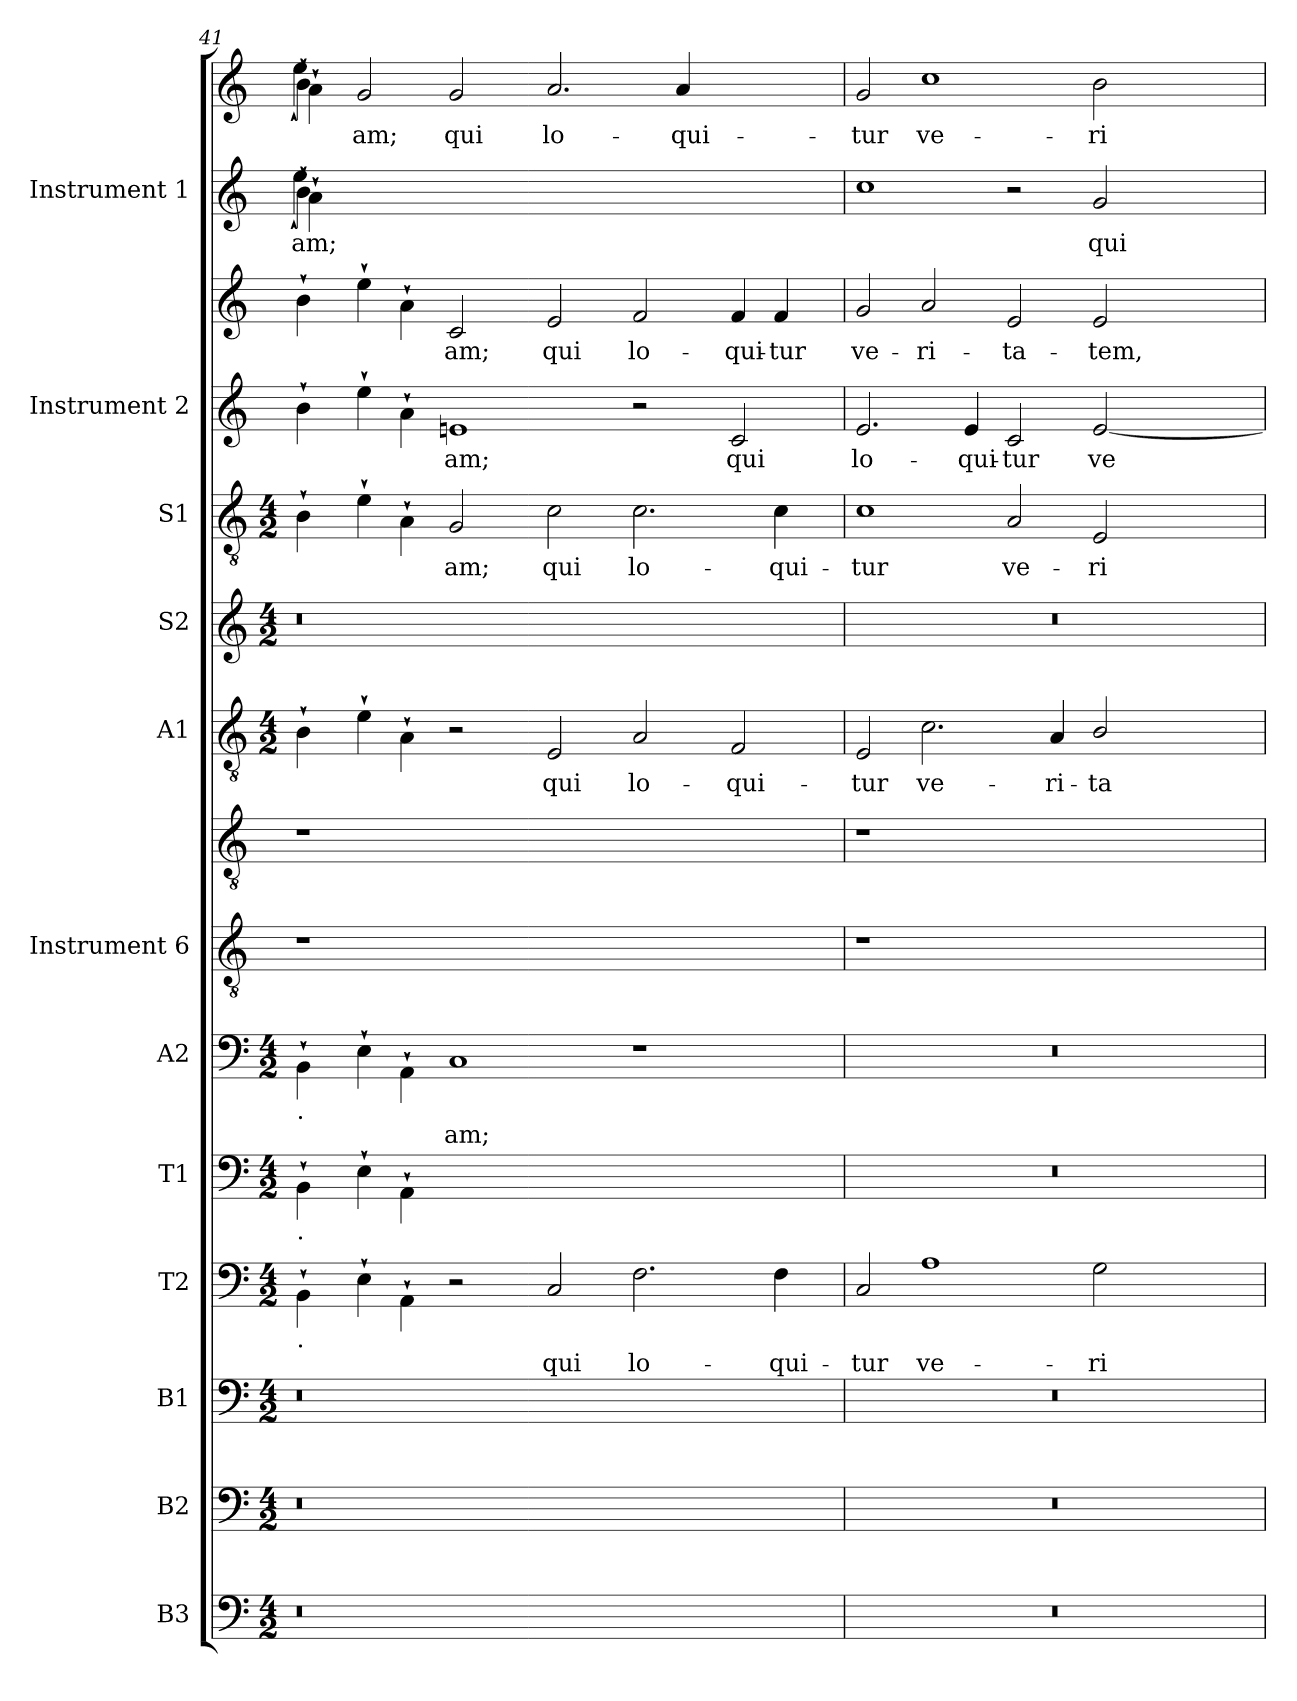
**kern	**kern	**kern	**kern	**text	**kern	**kern	**text	**kern	**kern	**kern	**text	**kern	**kern	**text	**kern	**text	**kern	**text	**kern	**text	**kern	**text
*part12	*part11	*part10	*part9	*part9	*part8	*part7	*part7	*part6	*part6	*part5	*part5	*part4	*part3	*part3	*part2	*part2	*part2	*part2	*part1	*part1	*part1	*part1
*staff15	*staff14	*staff13	*staff12	*staff12	*staff11	*staff10	*staff10	*staff9	*staff8	*staff7	*staff7	*staff6	*staff5	*staff5	*staff4	*staff4	*staff3	*staff3	*staff2	*staff2	*staff1	*staff1
*I"B3	*I"B2	*I"B1	*I"T2	*	*I"T1	*I"A2	*	*I"Instrument 6	*	*I"A1	*	*I"S2	*I"S1	*	*I"Instrument 2	*	*	*	*I"Instrument 1	*	*	*
!!LO:LB:g=z
*clefF4	*clefF4	*clefF4	*clefF4	*	*clefF4	*clefF4	*	*clefGv2	*clefGv2	*clefGv2	*	*clefG2	*clefGv2	*	*clefG2	*	*clefG2	*	*clefG2	*	*clefG2	*
*	*	*	*	*	*	*	*	*	*	*k[]	*	*	*	*	*	*	*	*	*	*	*	*
*	*	*	*	*	*	*	*	*	*	*C:	*	*	*	*	*	*	*	*	*	*	*	*
*M4/2	*M4/2	*M4/2	*M4/2	*	*M4/2	*M4/2	*	*	*	*M4/2	*	*M4/2	*M4/2	*	*	*	*	*	*	*	*	*
=41	=41	=41	=41	=41	=41	=41	=41	=41	=41	=41	=41	=41	=41	=41	=41	=41	=41	=41	=41	=41	=41	=41
*	*	*	*	*	*	*	*	*	*	*	*	*	*	*	*	*	*	*	*^	*	*	*
*	*	*	*	*	*	*	*	*	*	*	*	*	*	*	*	*	*	*	*	*^	*	*	*
!	!	!	!	!	!	!LO:TX:b:t=.	!	!	!	!	!	!	!	!	!	!	!	!	!	!	!	!	!	!
!	!	!	!	!	!LO:TX:b:t=.	!	!	!	!	!	!	!	!	!	!	!	!	!	!	!	!	!	!	!
!	!	!	!LO:TX:b:t=.	!	!	!	!	!	!	!	!	!	!	!	!	!	!	!	!	!	!	!	!	!
!	!	!	!	!	!	!	!	!	!	!	!	!	!	!	!	!	!	!	!	!	!	!LO:LY:b	!	!
*	*	*	*	*	*	*	*	*	*	*	*	*	*^	*	*^	*	*^	*	*	*	*^	*	*^	*
*	*	*	*	*	*	*	*	*	*	*	*	*	*	*	*	*	*	*	*	*	*	*	*	*	*	*	*	*^	*
0r	0r	0r	4BB`<\	.	4BB`<\	4BB`<\	.	1r	1r	4B`<\	.	0r	4B`<\	2ryy	.	4b`<\	2ryy	.	4b`<\	2ryy	.	4b`<\	4ee`<\	4a`<\	16ryy	-am;	4b`<\	4ee`<\	4a`<\	.
.	.	.	.	.	.	.	.	.	.	.	.	.	.	.	.	.	.	.	.	.	.	.	.	.	64ryy	.	.	.	.	.
.	.	.	.	.	.	.	.	.	.	.	.	.	.	.	.	.	.	.	.	.	.	.	.	.	1ryy	.	.	.	.	.
!	!	!	!	!	!	!	!	!	!	!	!	!	!	!	!	!	!	!	!	!	!	!	!	!	!	!	!	!	!	!LO:LY:b:cj
.	.	.	4E`<\	.	4E`<\	4E`<\	.	.	.	4e`<\	.	.	4e`<\	.	.	4ee`<\	.	.	4ee`<\	.	.	0ryy	0ryy	0ryy	.	.	2g/	2ryy	2ryy	am;
.	.	.	4AA`<\	.	4AA`<\	4AA`<\	.	.	.	4A`<\	.	.	4A`<\	64ryy	.	4a`<\	64ryy	.	4a`<\	64ryy	.	.	.	.	.	.	.	.	.	.
.	.	.	.	.	.	.	.	.	.	.	.	.	.	1ryy	.	.	1ryy	.	.	1ryy	.	.	.	.	.	.	.	.	.	.
!	!	!	!	!	!	!	!LO:LY:b:cj	!	!	!	!	!	!	!	!LO:LY:b:cj	!	!	!LO:LY:b:cj	!	!	!LO:LY:b:cj	!	!	!	!	!	!	!	!	!LO:LY:b:cj
.	.	.	2r	.	0ryy	1C	-am;	.	.	2r	.	.	2G/	.	-am;	1en	.	am;	2c/	.	-am;	.	.	.	.	.	2g/	0ryy	0ryy	qui
.	.	.	.	.	.	.	.	1..ryy	1..ryy	.	.	.	.	.	.	.	.	.	.	.	.	.	.	.	.	.	.	.	.	.
.	.	.	.	.	.	.	.	.	.	.	.	.	.	.	.	.	.	.	.	.	.	.	.	.	1ryy	.	.	.	.	.
!	!	!	!	!LO:LY:b:cj	!	!	!	!	!	!	!LO:LY:b:cj	!	!	!	!LO:LY:b:cj	!	!	!	!	!	!LO:LY:b:cj	!	!	!	!	!	!	!	!	!LO:LY:b:rj
.	.	.	2C/	qui	.	.	.	.	.	2E/	qui	.	2c\	.	qui	.	.	.	2e/	.	qui	.	.	.	.	.	2.a/	.	.	lo-
.	.	.	.	.	.	.	.	.	.	.	.	.	.	1ryy	.	.	1ryy	.	.	1ryy	.	.	.	.	.	.	.	.	.	.
!	!	!	!	!LO:LY:b:rj	!	!LO:N:vis=1	!	!	!	!	!LO:LY:b:rj	!	!	!	!LO:LY:b:rj	!	!	!	!	!	!LO:LY:b:rj	!	!	!	!	!	!	!	!	!
.	.	.	2.F\	lo-	.	2.r	.	.	.	2A/	lo-	.	2.c\	.	lo-	2r	.	.	2f/	.	lo-	.	.	.	.	.	.	.	.	.
!	!	!	!	!	!	!	!	!	!	!	!	!	!	!	!	!	!	!	!	!	!	!	!	!	!	!	!	!	!	!LO:LY:b:cj
2.ryy	2.ryy	2.ryy	.	.	.	.	.	.	.	.	.	2.ryy	.	.	.	.	.	.	.	.	.	.	.	.	.	.	4a/	.	.	-qui-
.	.	.	.	.	.	.	.	.	.	.	.	.	.	.	.	.	.	.	.	.	.	.	.	.	2ryy	.	.	.	.	.
!	!	!	!	!	!	!	!	!	!	!	!LO:LY:b:cj	!	!	!	!	!	!	!LO:LY:b:cj	!	!	!LO:LY:b:cj	!	!	!	!	!	!	!	!	!
.	.	.	.	.	.	.	.	.	.	2F/	-qui-	.	.	.	.	2c/	.	qui	4f/	.	-qui-	2ryy	2ryy	2ryy	.	.	2ryy	.	.	.
!	!	!	!	!LO:LY:b:cj	!	!	!	!	!	!	!	!	!	!	!LO:LY:b:cj	!	!	!	!	!	!LO:LY:b:cj	!	!	!	!	!	!	!	!	!
.	.	.	4F\	-qui-	.	4ryy	.	.	.	.	.	.	4c\	.	-qui-	.	.	.	4f/	.	-tur	.	.	.	.	.	.	.	.	.
.	.	.	.	.	.	.	.	.	.	.	.	.	.	8...ryy	.	.	8...ryy	.	.	8...ryy	.	.	.	.	.	.	.	.	.	.
.	.	.	.	.	.	.	.	.	.	.	.	.	.	.	.	.	.	.	.	.	.	.	.	.	8ryy	.	.	.	.	.
.	.	.	.	.	.	.	.	.	.	.	.	.	.	.	.	.	.	.	.	.	.	.	.	.	32.ryy	.	.	.	.	.
=42	=42	=42	=42	=42	=42	=42	=42	=42	=42	=42	=42	=42	=42	=42	=42	=42	=42	=42	=42	=42	=42	=42	=42	=42	=42	=42	=42	=42	=42	=42
!	!	!	!	!LO:LY:b:cj	!	!	!	!	!	!	!LO:LY:b:cj	!	!	!	!LO:LY:b:cj	!	!	!LO:LY:b:rj	!	!	!LO:LY:b:rj	!	!	!	!	!	!	!	!	!LO:LY:b:cj
*	*	*	*	*	*	*	*	*	*	*	*	*	*v	*v	*	*	*	*	*	*	*	*v	*v	*v	*v	*	*v	*v	*v	*
*	*	*	*	*	*	*	*	*	*	*	*	*	*	*	*v	*v	*	*	*	*	*	*	*	*
*	*	*	*	*	*	*	*	*	*	*	*	*	*	*	*	*	*v	*v	*	*	*	*	*
0r	0r	0r	2C/	-tur	0r	0r	.	1r	1r	2E/	-tur	0r	1c	-tur	2.e/	lo-	2g/	-ve-	1cc	.	2g/	-tur
!	!	!	!	!LO:LY:b:rj	!	!	!	!	!	!	!LO:LY:b:rj	!	!	!	!	!	!	!LO:LY:b:rj	!	!	!	!LO:LY:b:rj
.	.	.	1A	ve-	.	.	.	.	.	2.c\	ve-	.	.	.	.	.	2a/	-ri-	.	.	1cc	ve-
!	!	!	!	!	!	!	!	!	!	!	!	!	!	!	!	!LO:LY:b:cj	!	!	!	!	!	!
.	.	.	.	.	.	.	.	.	.	.	.	.	.	.	4e/	-qui-	.	.	.	.	.	.
!	!	!	!	!	!	!	!	!	!	!	!	!	!	!LO:LY:b:rj	!	!LO:LY:b:cj	!	!LO:LY:b:rj	!	!	!	!
.	.	.	.	.	.	.	.	1ryy	1ryy	.	.	.	2A/	ve-	2c/	-tur	2e/	-ta-	2r	.	.	.
!	!	!	!	!	!	!	!	!	!	!	!LO:LY:b:rj	!	!	!	!	!	!	!	!	!	!	!
.	.	.	.	.	.	.	.	.	.	4A/	-ri-	.	.	.	.	.	.	.	.	.	.	.
!	!	!	!	!LO:LY:b:rj	!	!	!	!	!	!	!LO:LY:b:rj	!	!	!LO:LY:b:rj	!	!LO:LY:b:rj	!	!LO:LY:b:cj	!	!LO:LY:b:cj	!	!LO:LY:b:rj
.	.	.	2G\	-ri-	.	.	.	.	.	2B/	-ta-	.	2E/	-ri-	[<2e/	ve-	2e/	-tem,	2g/	-qui	2b\	-ri-
=	=	=	=	=	=	=	=	=	=	=	=	=	=	=	=	=	=	=	=	=	=	=
*-	*-	*-	*-	*-	*-	*-	*-	*-	*-	*-	*-	*-	*-	*-	*-	*-	*-	*-	*-	*-	*-	*-
